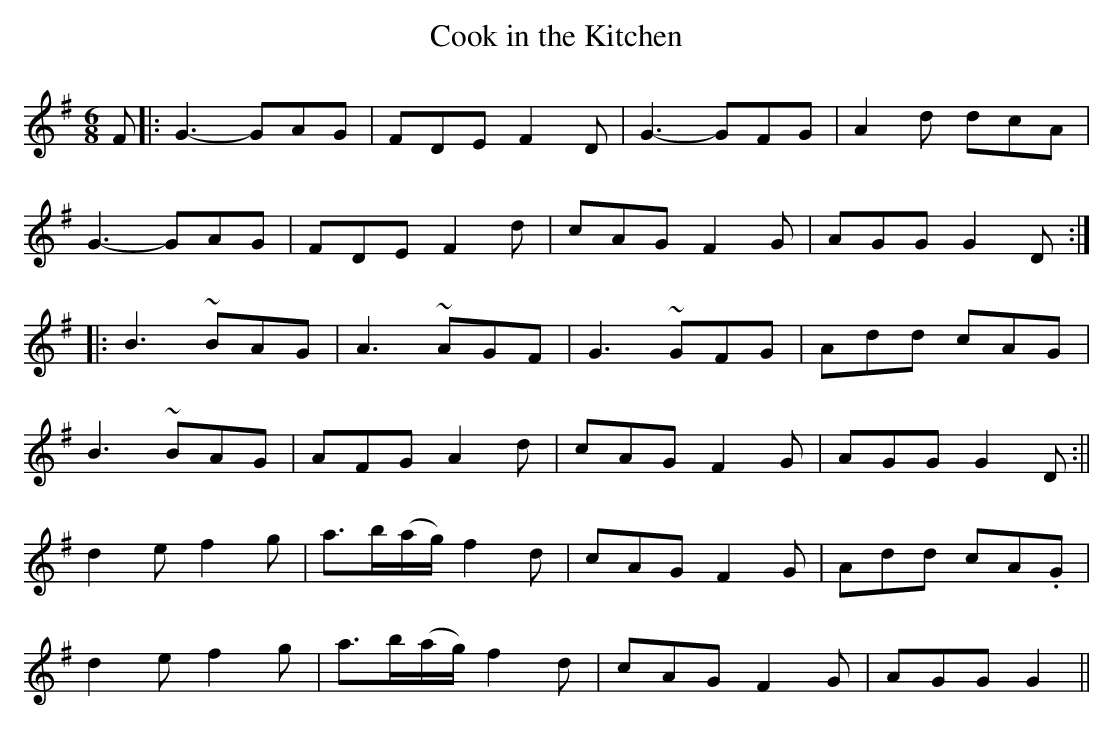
X:1
T:Cook in the Kitchen
M:6/8
L:1/8
K:G
F|:G3- GAG|FDE F2D|G3- GFG|A2d dcA|
G3-GAG|FDE F2d|cAG F2G|AGG G2D:|
|:B3 ~BAG|A3 ~AGF|G3 ~GFG|Add cAG|
B3 ~BAG|AFG A2d|cAG F2G|AGG G2D:||
d2 e f2g|a>b(a/g/) f2d|cAG F2G|Add cA.G|
d2e f2g|a>b(a/g/) f2d|cAG F2G|AGG G2||
